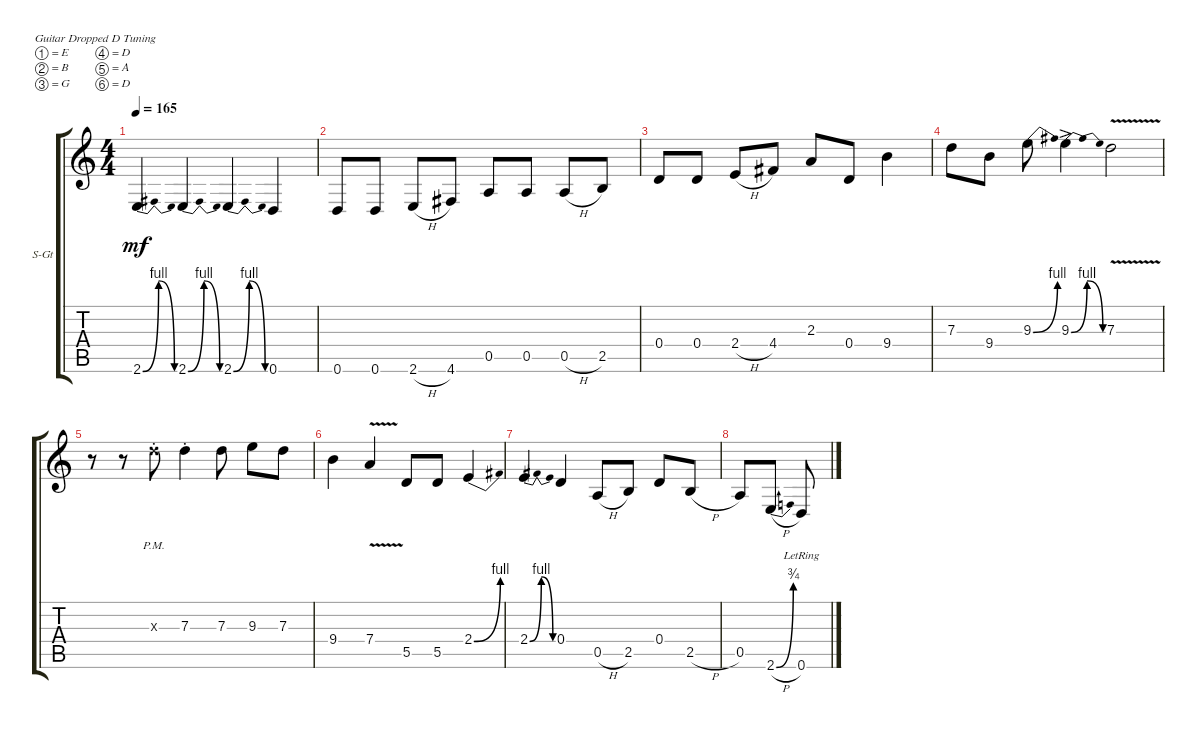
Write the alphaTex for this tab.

\defaultSystemsLayout 4
\bracketExtendMode groupsimilarinstruments
\firstSystemTrackNameOrientation horizontal
\otherSystemsTrackNameOrientation horizontal
\track ("Steel Guitar" "S-Gt") {instrument acousticguitarsteel}
\staff {score tabs}
\tuning (E4 B3 G3 D3 A2 D2)
\ts (4 4)
\tempo 165
\clef g2
\ks c
2.6{be (bendrelease 0 0 10.2 4 20.4 4 30 0)}.4{dy mf instrument acousticguitarsteel} 2.6{be (bendrelease 0 0 10.2 4 20.4 4 30 0)}.4 2.6{be (bendrelease 0 0 10.2 4 20.4 4 30 0)}.4 0.6.4 |
0.6.8 0.6.8 2.6{h}.8 4.6.8 0.5.8 0.5.8 0.5{h}.8 2.5.8 |
0.4.8 0.4.8 2.4{h}.8 4.4.8 2.3.8 0.4.8 9.4.4 |
7.3.8 9.4.8 9.3{be (bend 0 0 15 4)}.8 9.3{be (bendrelease 0 0 10.2 4 20.4 4 30 0) ac}.4 7.3{v}.2 |
r.8 r.8 7.3{pm st x}.8 7.3{st}.4 7.3.8 9.3.8 7.3.8 |
9.4.4 7.4{v}.4 5.5.8 5.5.8 2.4{be (bend 0 0 15 4)}.4 |
2.4{be (bendrelease 0 0 10.2 4 20.4 4 30 0)}.4 0.4.4 0.5{h}.8 2.5.8 0.4.8 2.5{h}.8 |
0.5.8 2.6{be (bend 0 0 15.6 3) h}.8 0.6{lr}.8
